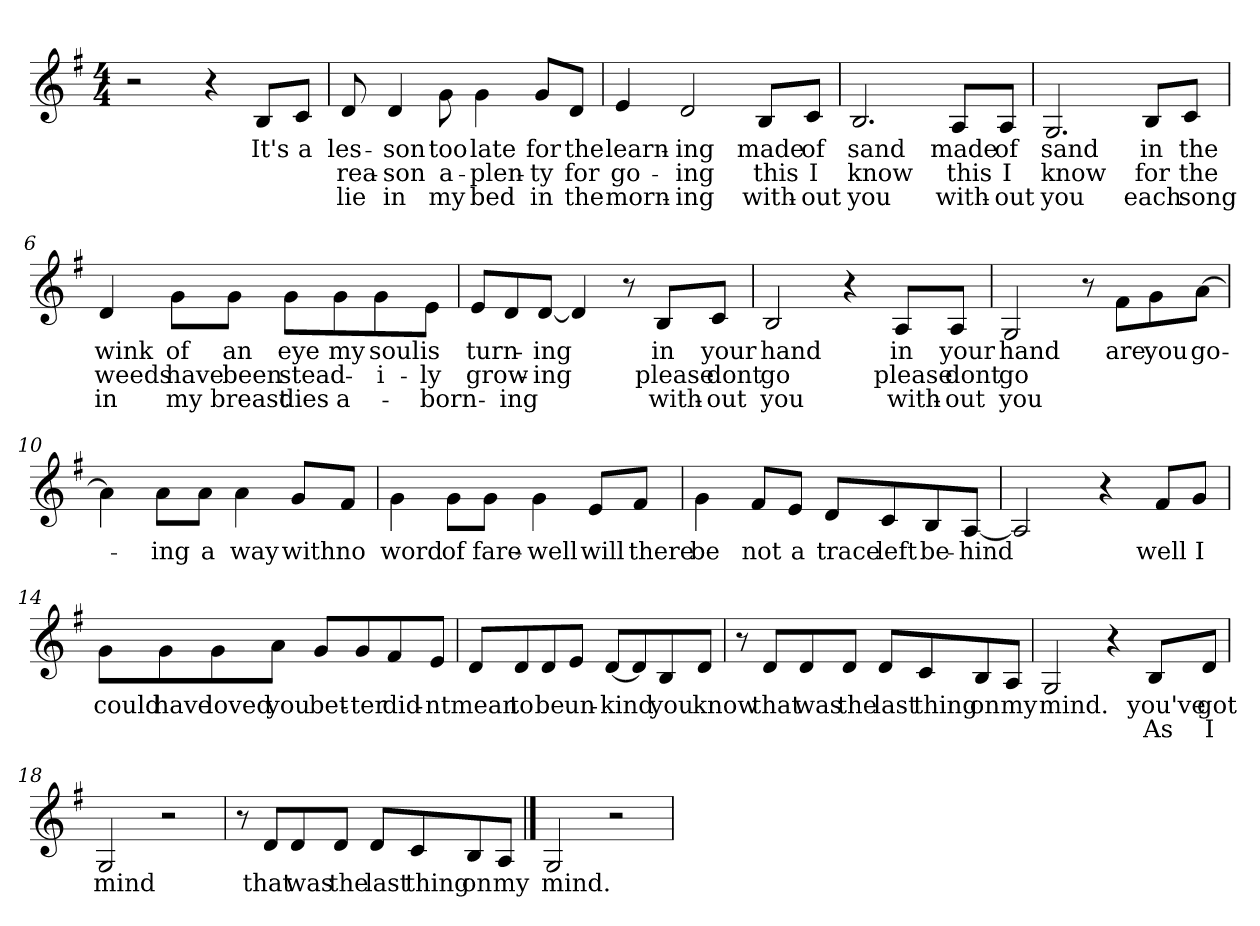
**kern	**text	**text	**text
*part1	*part1	*part1	*part1
*staff1	*staff1	*staff1	*staff1
*clefG2	*	*	*
*k[f#]	*	*	*
*G:	*	*	*
*M4/4	*	*	*
=1	=1	=1	=1
2r	.	.	.
4r	.	.	.
8B/L	It's	.	.
8c/J	a	.	.
=2	=2	=2	=2
8d/	les-	rea-	lie
4d/	-son	-son	in
8g\	too	a-	my
4g\	late	-plen-	bed
8g/L	for	-ty	in
8d/J	the	for	the
=3	=3	=3	=3
4e/	learn-	go-	morn-
2d/	-ing	-ing	-ing
8B/L	made	this	with-
8c/J	of	I	-out
=4	=4	=4	=4
2.B/	sand	know	you
8A/L	made	this	with-
8A/J	of	I	-out
!!LO:LB:g=z
=5	=5	=5	=5
2.G/	sand	know	you
8B/L	in	for	each
8c/J	the	the	song
=6	=6	=6	=6
4d/	wink	weeds	in
8g\L	of	have	my
8g\J	an	been	breast
8g\L	eye	stead-	dies
8g\	my	.	a-
8g\	soul	-i-	.
8e\J	is	-ly	-born-
=7	=7	=7	=7
8e/L	turn-	grow-	.
8d/	.	.	-ing
[8d/J	-ing	-ing	.
4d/]	.	.	.
8r	.	.	.
8B/L	in	please	with-
8c/J	your	dont	-out
!!LO:LB:g=z
=8	=8	=8	=8
2B/	hand	go	you
4r	.	.	.
8A/L	in	please	with-
8A/J	your	dont	-out
=9	=9	=9	=9
2G/	hand	go	you
8r	.	.	.
8f#\L	are	.	.
8g\	you	.	.
[8a\J	-go-	.	.
=10	=10	=10	=10
4a\]	.	.	.
8a\L	-ing	.	.
8a\J	a	.	.
4a\	way	.	.
8g/L	with	.	.
8f#/J	no	.	.
!!LO:LB:g=z
=11	=11	=11	=11
4g\	word	.	.
8g\L	of	.	.
8g\J	fare-	.	.
4g\	-well	.	.
8e/L	will	.	.
8f#/J	there	.	.
=12	=12	=12	=12
4g\	be	.	.
8f#/L	not	.	.
8e/J	a	.	.
8d/L	trace	.	.
8c/	left	.	.
8B/	be-	.	.
[8A/J	-hind	.	.
=13	=13	=13	=13
2A/]	.	.	.
4r	.	.	.
8f#/L	well	.	.
8g/J	I	.	.
!!LO:LB:g=z
=14	=14	=14	=14
8g\L	could	.	.
8g\	have	.	.
8g\	loved	.	.
8a\J	you	.	.
8g/L	bet-	.	.
8g/	-ter	.	.
8f#/	did-	.	.
8e/J	-nt	.	.
=15	=15	=15	=15
8d/L	mean	.	.
8d/	to	.	.
8d/	be	.	.
8e/J	un-	.	.
[8d/L	-kind	.	.
8d/]	.	.	.
8B/	you	.	.
8d/J	know	.	.
!!LO:LB:g=z
=16	=16	=16	=16
8r	.	.	.
8d/L	that	.	.
8d/	was	.	.
8d/J	the	.	.
8d/L	last	.	.
8c/	thing	.	.
8B/	on	.	.
8A/J	my	.	.
!!LO:LB:g=z
=17	=17	=17	=17
2G/	mind.	.	.
4r	.	.	.
8B/L	you've	As	.
8d/J	got	I	.
=18	=18	=18	=18
2G/	mind	.	.
2r	.	.	.
=19	=19	=19	=19
8r	.	.	.
8d/L	that	.	.
8d/	was	.	.
8d/J	the	.	.
8d/L	last	.	.
8c/	thing	.	.
8B/	on	.	.
8A/J	my	.	.
==20	==20	==20	==20
2G/	mind.	.	.
2r	.	.	.
=	=	=	=
*-	*-	*-	*-
